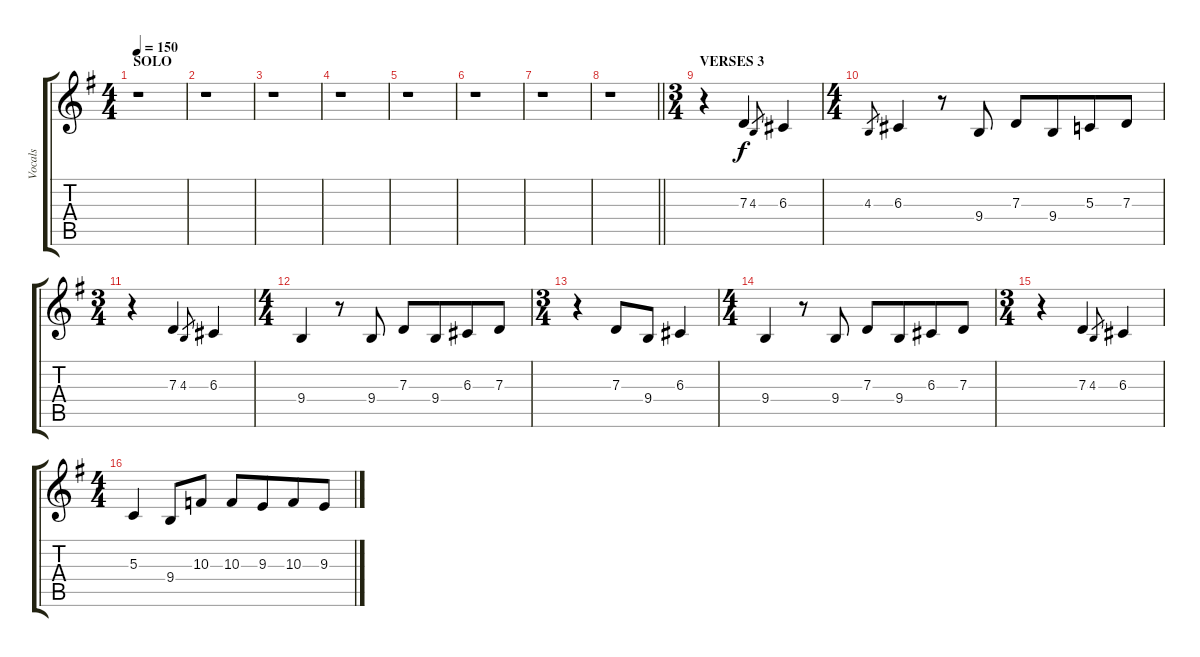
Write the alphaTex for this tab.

\track ("Vocals" "Vocals") {instrument harmonica}
\staff {score tabs}
\tuning (E4 B3 G3 D3 A2 E2) {hide}
\ts (4 4)
\section ("" "SOLO")
\tempo 150
\clef g2
\ks eminor
r.1{dy f} |
r.1 |
r.1 |
r.1 |
r.1 |
r.1 |
r.1 |
\barLineRight lightlight
r.1 |
\ts (3 4)
\section ("" "VERSES 3")
r.4 7.3.4 4.3.8{gr} 6.3.4 |
\ts (4 4)
4.3.8{gr} 6.3.4 r.8 9.4.8{beam split} 7.3.8{beam merge} 9.4.8{beam merge} 5.3.8{beam merge} 7.3.8 |
\ts (3 4)
r.4 7.3.4 4.3.8{gr} 6.3.4 |
\ts (4 4)
9.4.4 r.8 9.4.8{beam split} 7.3.8{beam merge} 9.4.8{beam merge} 6.3.8{beam merge} 7.3.8 |
\ts (3 4)
r.4 7.3.8 9.4.8 6.3.4 |
\ts (4 4)
9.4.4 r.8 9.4.8{beam split} 7.3.8{beam merge} 9.4.8{beam merge} 6.3.8{beam merge} 7.3.8 |
\ts (3 4)
r.4 7.3.4 4.3.8{gr} 6.3.4 |
\ts (4 4)
5.3.4 9.4.8 10.3.8{beam split} 10.3.8{beam merge} 9.3.8{beam merge} 10.3.8{beam merge} 9.3.8
